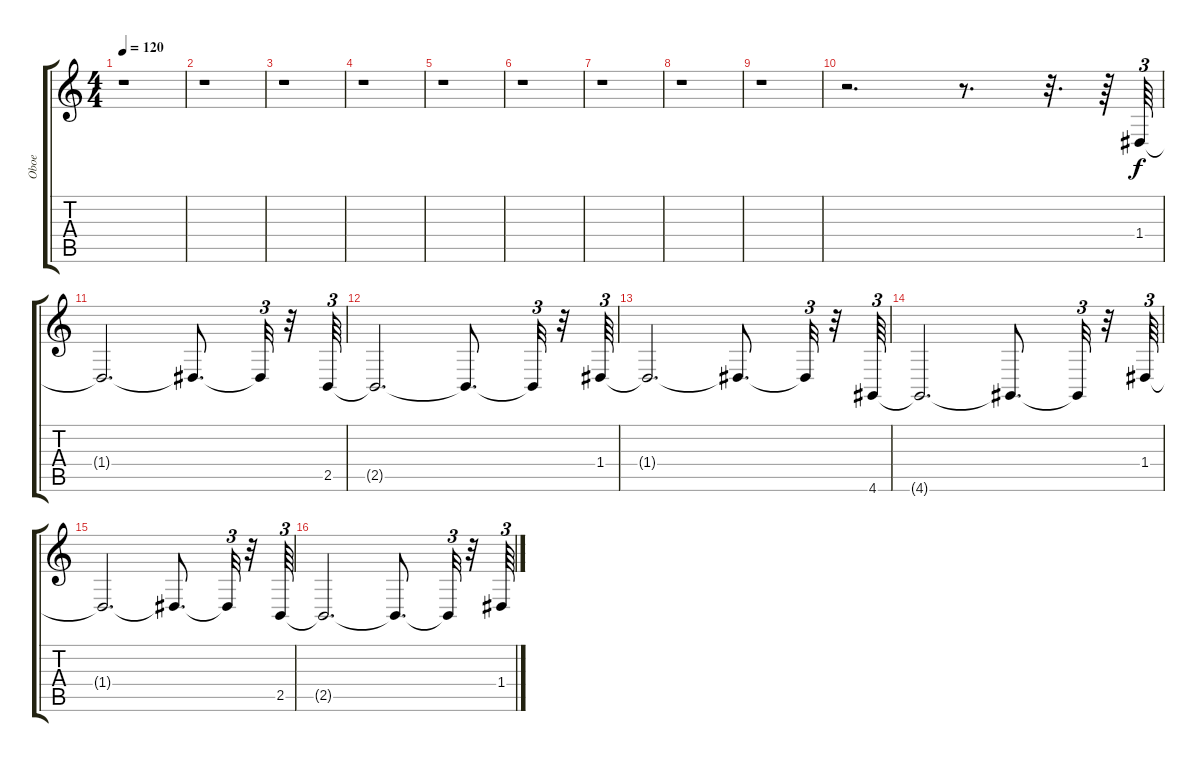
\track ("Oboe" "Oboe") {instrument oboe}
\staff {score tabs}
\tuning (E4 B3 G3 D3 A2 E2) {hide}
\ts (4 4)
\tempo 120
\clef g2
\ks c
r.1{dy f} |
r.1 |
r.1 |
r.1 |
r.1 |
r.1 |
r.1 |
r.1 |
r.1 |
r.2{d} r.8{d} r.32{d} r.64 1.4.64{tu (3 2) volume 11} |
1.4{t}.2{d} 1.4{t}.8{d} 1.4{t}.32{tu (3 2)} r.32 2.5.64{tu (3 2)} |
2.5{t}.2{d} 2.5{t}.8{d} 2.5{t}.32{tu (3 2)} r.32 1.4.64{tu (3 2)} |
1.4{t}.2{d} 1.4{t}.8{d} 1.4{t}.32{tu (3 2)} r.32 4.6.64{tu (3 2)} |
4.6{t}.2{d} 4.6{t}.8{d} 4.6{t}.32{tu (3 2)} r.32 1.4.64{tu (3 2)} |
1.4{t}.2{d} 1.4{t}.8{d} 1.4{t}.32{tu (3 2)} r.32 2.5.64{tu (3 2)} |
2.5{t}.2{d} 2.5{t}.8{d} 2.5{t}.32{tu (3 2)} r.32 1.4.64{tu (3 2)}
